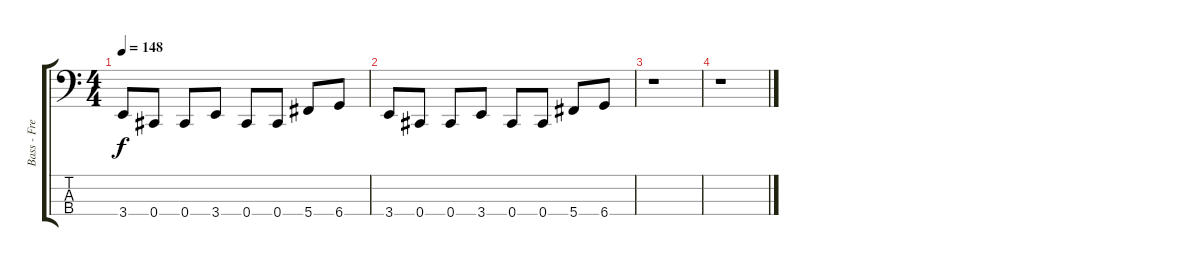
\track ("Bass - Freddy Herrera" "Bass - Fre") {instrument electricbassfinger}
\staff {score tabs}
\tuning (Gb2 Db2 Ab1 Db1) {hide}
\ts (4 4)
\tempo 148
\clef f4
\ks c
3.4.8{dy f} 0.4.8 0.4.8 3.4.8 0.4.8 0.4.8 5.4.8 6.4.8 |
3.4.8 0.4.8 0.4.8 3.4.8 0.4.8 0.4.8 5.4.8 6.4.8 |
r.1 |
r.1
